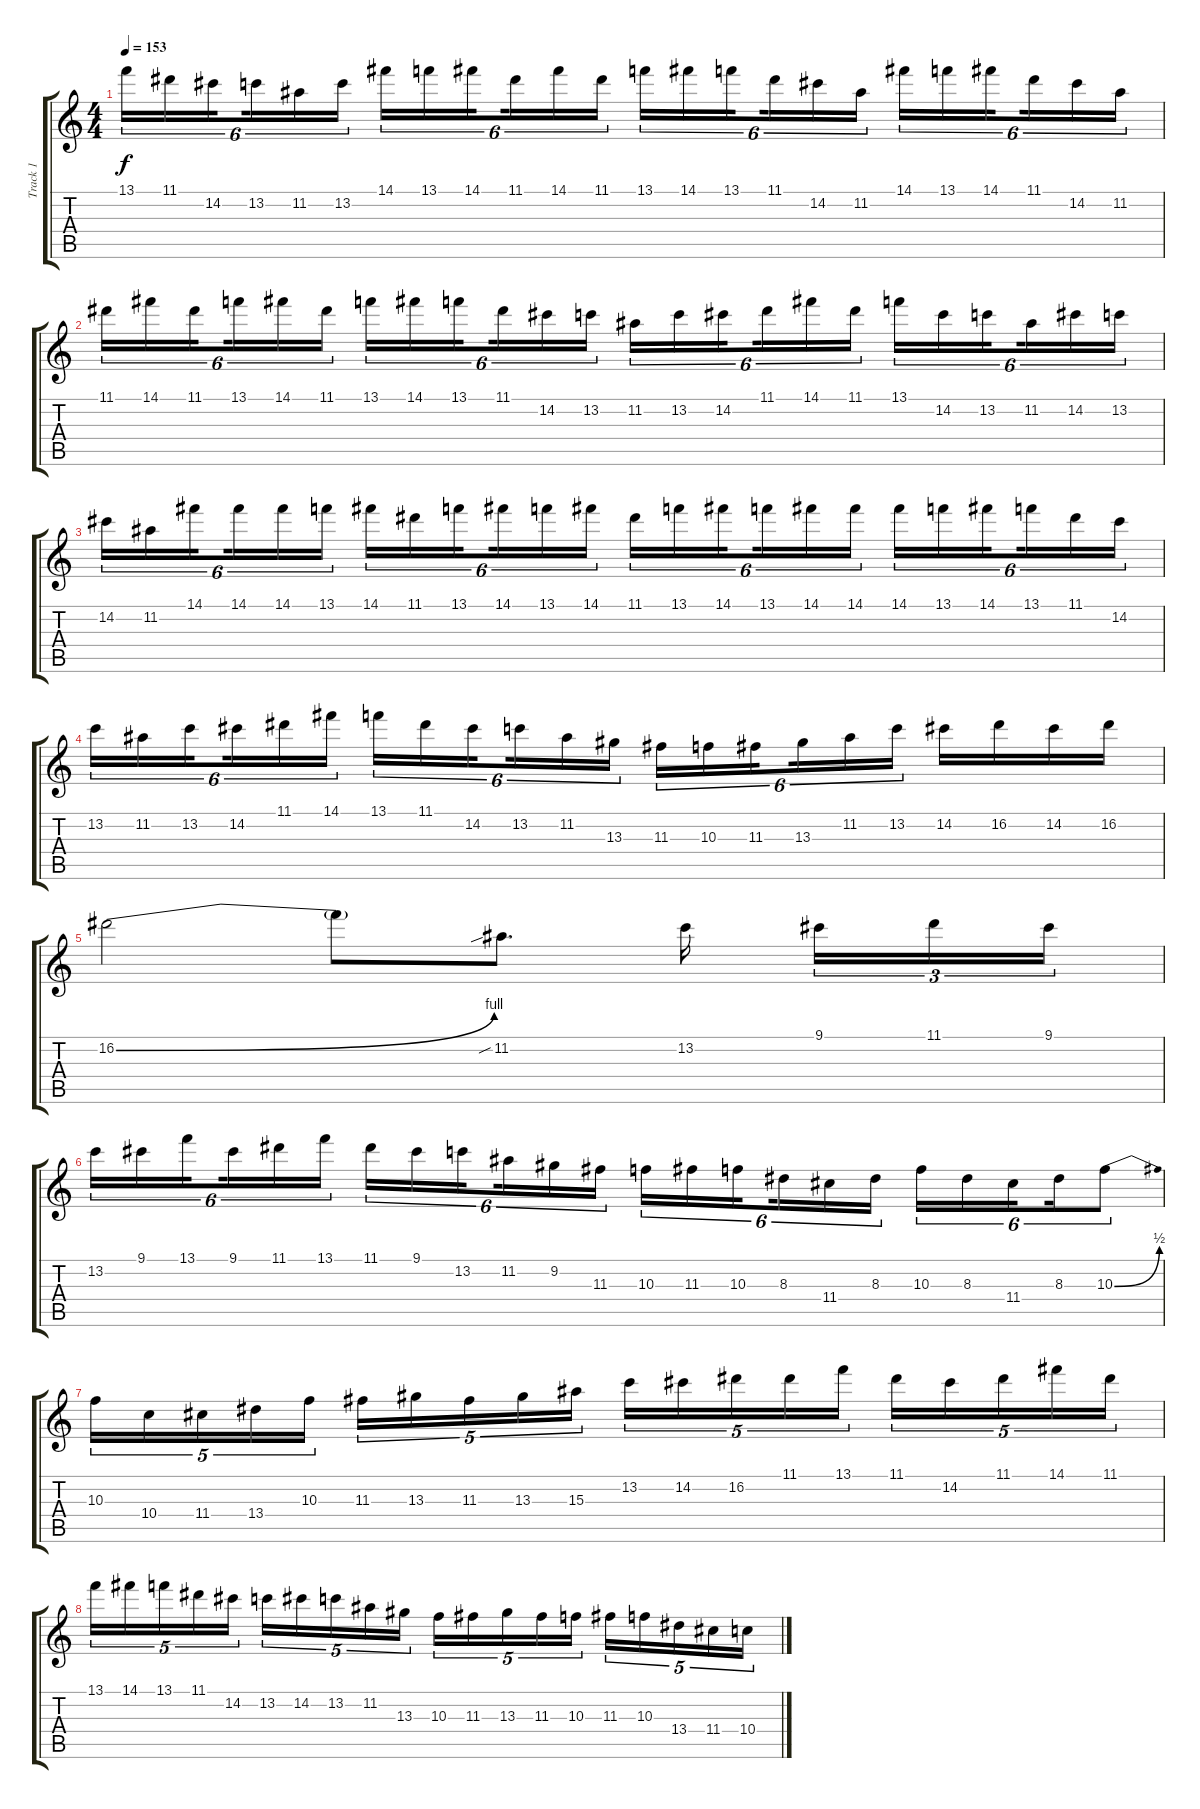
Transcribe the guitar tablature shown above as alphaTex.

\track ("Track 1" "Track 1") {instrument electricguitarclean}
\staff {score tabs}
\tuning (E4 B3 G3 D3 A2 E2) {hide}
\ts (4 4)
\tempo 153
\clef g2
\ks c
13.1.16{tu (6 4) dy f} 11.1.16{tu (6 4)} 14.2.16{tu (6 4) beam splitsecondary} 13.2.16{tu (6 4)} 11.2.16{tu (6 4)} 13.2.16{tu (6 4)} 14.1.16{tu (6 4)} 13.1.16{tu (6 4)} 14.1.16{tu (6 4) beam splitsecondary} 11.1.16{tu (6 4)} 14.1.16{tu (6 4)} 11.1.16{tu (6 4)} 13.1.16{tu (6 4)} 14.1.16{tu (6 4)} 13.1.16{tu (6 4) beam splitsecondary} 11.1.16{tu (6 4)} 14.2.16{tu (6 4)} 11.2.16{tu (6 4)} 14.1.16{tu (6 4)} 13.1.16{tu (6 4)} 14.1.16{tu (6 4) beam splitsecondary} 11.1.16{tu (6 4)} 14.2.16{tu (6 4)} 11.2.16{tu (6 4)} |
11.1.16{tu (6 4)} 14.1.16{tu (6 4)} 11.1.16{tu (6 4) beam splitsecondary} 13.1.16{tu (6 4)} 14.1.16{tu (6 4)} 11.1.16{tu (6 4)} 13.1.16{tu (6 4)} 14.1.16{tu (6 4)} 13.1.16{tu (6 4) beam splitsecondary} 11.1.16{tu (6 4)} 14.2.16{tu (6 4)} 13.2.16{tu (6 4)} 11.2.16{tu (6 4)} 13.2.16{tu (6 4)} 14.2.16{tu (6 4) beam splitsecondary} 11.1.16{tu (6 4)} 14.1.16{tu (6 4)} 11.1.16{tu (6 4)} 13.1.16{tu (6 4)} 14.2.16{tu (6 4)} 13.2.16{tu (6 4) beam splitsecondary} 11.2.16{tu (6 4)} 14.2.16{tu (6 4)} 13.2.16{tu (6 4)} |
14.2.16{tu (6 4)} 11.2.16{tu (6 4)} 14.1.16{tu (6 4) beam splitsecondary} 14.1.16{tu (6 4)} 14.1.16{tu (6 4)} 13.1.16{tu (6 4)} 14.1.16{tu (6 4)} 11.1.16{tu (6 4)} 13.1.16{tu (6 4) beam splitsecondary} 14.1.16{tu (6 4)} 13.1.16{tu (6 4)} 14.1.16{tu (6 4)} 11.1.16{tu (6 4)} 13.1.16{tu (6 4)} 14.1.16{tu (6 4) beam splitsecondary} 13.1.16{tu (6 4)} 14.1.16{tu (6 4)} 14.1.16{tu (6 4)} 14.1.16{tu (6 4)} 13.1.16{tu (6 4)} 14.1.16{tu (6 4) beam splitsecondary} 13.1.16{tu (6 4)} 11.1.16{tu (6 4)} 14.2.16{tu (6 4)} |
13.2.16{tu (6 4)} 11.2.16{tu (6 4)} 13.2.16{tu (6 4) beam splitsecondary} 14.2.16{tu (6 4)} 11.1.16{tu (6 4)} 14.1.16{tu (6 4)} 13.1.16{tu (6 4)} 11.1.16{tu (6 4)} 14.2.16{tu (6 4) beam splitsecondary} 13.2.16{tu (6 4)} 11.2.16{tu (6 4)} 13.3.16{tu (6 4)} 11.3.16{tu (6 4)} 10.3.16{tu (6 4)} 11.3.16{tu (6 4) beam splitsecondary} 13.3.16{tu (6 4)} 11.2.16{tu (6 4)} 13.2.16{tu (6 4)} 14.2.16 16.2.16 14.2.16 16.2.16 |
16.2{be (bend 0 0 60 4)}.2 16.2{t}.8 11.2{sib}.8{d} 13.2.16{beam splitsecondary} 9.1.16{tu (3 2)} 11.1.16{tu (3 2)} 9.1.16{tu (3 2)} |
13.2.16{tu (6 4)} 9.1.16{tu (6 4)} 13.1.16{tu (6 4) beam splitsecondary} 9.1.16{tu (6 4)} 11.1.16{tu (6 4)} 13.1.16{tu (6 4)} 11.1.16{tu (6 4)} 9.1.16{tu (6 4)} 13.2.16{tu (6 4) beam splitsecondary} 11.2.16{tu (6 4)} 9.2.16{tu (6 4)} 11.3.16{tu (6 4)} 10.3.16{tu (6 4)} 11.3.16{tu (6 4)} 10.3.16{tu (6 4) beam splitsecondary} 8.3.16{tu (6 4)} 11.4.16{tu (6 4)} 8.3.16{tu (6 4)} 10.3.16{tu (6 4)} 8.3.16{tu (6 4)} 11.4.16{tu (6 4) beam splitsecondary} 8.3.16{tu (6 4)} 10.3{be (bend 0 0 60 2)}.8{tu (6 4)} |
10.3.16{tu (5 4)} 10.4.16{tu (5 4)} 11.4.16{tu (5 4)} 13.4.16{tu (5 4)} 10.3.16{tu (5 4)} 11.3.16{tu (5 4)} 13.3.16{tu (5 4)} 11.3.16{tu (5 4)} 13.3.16{tu (5 4)} 15.3.16{tu (5 4)} 13.2.16{tu (5 4)} 14.2.16{tu (5 4)} 16.2.16{tu (5 4)} 11.1.16{tu (5 4)} 13.1.16{tu (5 4)} 11.1.16{tu (5 4)} 14.2.16{tu (5 4)} 11.1.16{tu (5 4)} 14.1.16{tu (5 4)} 11.1.16{tu (5 4)} |
13.1.16{tu (5 4)} 14.1.16{tu (5 4)} 13.1.16{tu (5 4)} 11.1.16{tu (5 4)} 14.2.16{tu (5 4)} 13.2.16{tu (5 4)} 14.2.16{tu (5 4)} 13.2.16{tu (5 4)} 11.2.16{tu (5 4)} 13.3.16{tu (5 4)} 10.3.16{tu (5 4)} 11.3.16{tu (5 4)} 13.3.16{tu (5 4)} 11.3.16{tu (5 4)} 10.3.16{tu (5 4)} 11.3.16{tu (5 4)} 10.3.16{tu (5 4)} 13.4.16{tu (5 4)} 11.4.16{tu (5 4)} 10.4.16{tu (5 4)}
